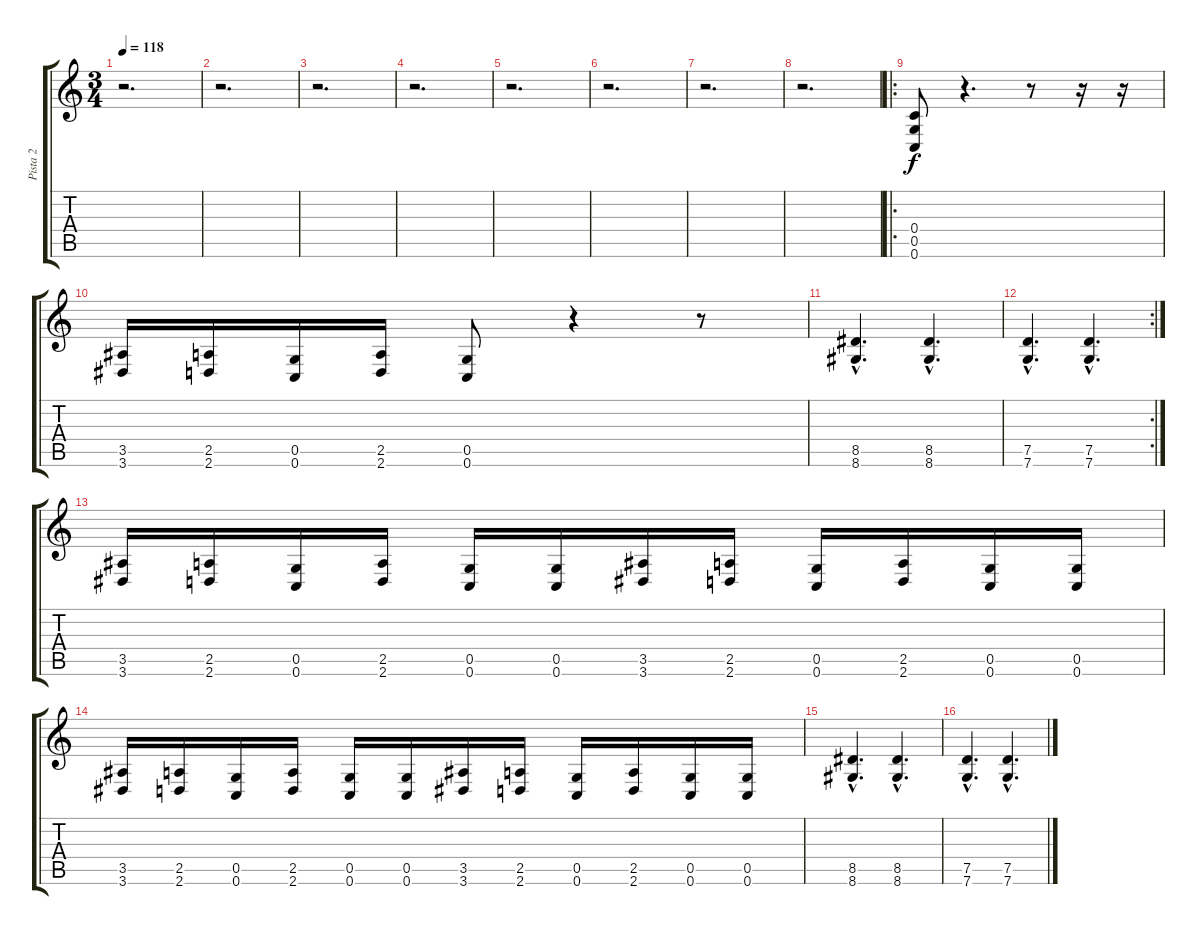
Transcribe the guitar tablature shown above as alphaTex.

\track ("Pista 2" "Pista 2") {instrument distortionguitar}
\staff {score tabs}
\tuning (D4 A3 F3 C3 G2 C2) {hide}
\ts (3 4)
\tempo 118
\clef g2
\ks c
r.2{d dy f instrument distortionguitar} |
r.2{d} |
r.2{d} |
r.2{d} |
r.2{d} |
r.2{d} |
r.2{d} |
r.2{d} |
\ro
(0.4 0.5 0.6).8 r.4{d} r.8 r.16 r.16 |
(3.5 3.6).16 (2.5 2.6).16 (0.5 0.6).16 (2.5 2.6).16 (0.5 0.6).8 r.4 r.8 |
(8.5{hac} 8.6{hac}).4{d} (8.5{hac} 8.6{hac}).4{d} |
\rc 2
(7.5{hac} 7.6{hac}).4{d} (7.5{hac} 7.6{hac}).4{d} |
(3.5 3.6).16 (2.5 2.6).16 (0.5 0.6).16 (2.5 2.6).16 (0.5 0.6).16 (0.5 0.6).16 (3.5 3.6).16 (2.5 2.6).16 (0.5 0.6).16 (2.5 2.6).16 (0.5 0.6).16 (0.5 0.6).16 |
(3.5 3.6).16 (2.5 2.6).16 (0.5 0.6).16 (2.5 2.6).16 (0.5 0.6).16 (0.5 0.6).16 (3.5 3.6).16 (2.5 2.6).16 (0.5 0.6).16 (2.5 2.6).16 (0.5 0.6).16 (0.5 0.6).16 |
(8.5{hac} 8.6{hac}).4{d} (8.5{hac} 8.6{hac}).4{d} |
(7.5{hac} 7.6{hac}).4{d} (7.5{hac} 7.6{hac}).4{d}
